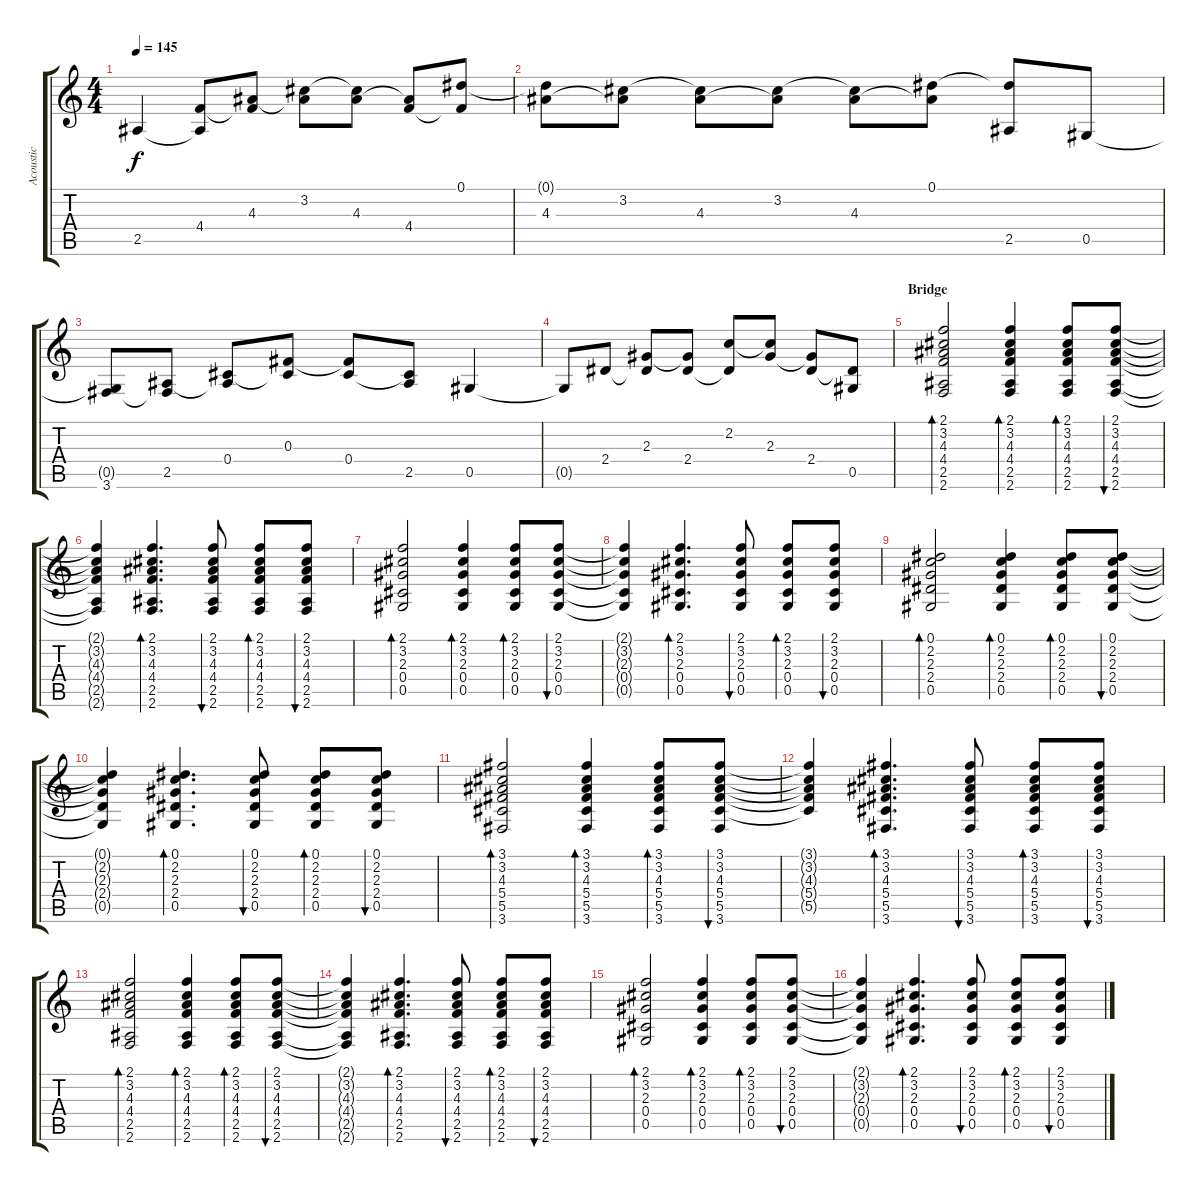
\track ("Acoustic" "Acoustic") {instrument acousticguitarsteel}
\staff {score tabs}
\tuning (Eb4 Bb3 Gb3 Db3 Ab2 Eb2) {hide}
\ts (4 4)
\tempo 145
\clef g2
\ks c
2.5.4{dy f} (4.4 2.5{t}).8 (4.3 4.4{t}).8 (3.2 4.3{t}).8 (3.2{t} 4.3).8 (4.3{t} 4.4).8 (0.1 4.4{t}).8 |
(0.1{t} 4.3).8 (3.2 4.3{t}).8 (3.2{t} 4.3).8 (3.2 4.3{t}).8 (3.2{t} 4.3).8 (0.1 4.3{t}).8 (0.1{t} 2.5).8 0.5.8 |
(0.5{t} 3.6).8 (2.5 3.6{t}).8 (0.4 2.5{t}).8 (0.3 0.4{t}).8 (0.3{t} 0.4).8 (0.4{t} 2.5).8 0.5.4 |
0.5{t}.8 2.4.8 (2.3 2.4{t}).8 (2.3{t} 2.4).8 (2.2 2.4{t}).8 (2.2{t} 2.3).8 (2.3{t} 2.4).8 (2.4{t} 0.5).8 |
\section ("" "Bridge")
(2.1 3.2 4.3 4.4 2.5 2.6).2{bd 120 volume 2} (2.1 3.2 4.3 4.4 2.5 2.6).4{bd 120} (2.1 3.2 4.3 4.4 2.5 2.6).8{bd 120} (2.1 3.2 4.3 4.4 2.5 2.6).8{bu 120} |
(2.1{t} 3.2{t} 4.3{t} 4.4{t} 2.5{t} 2.6{t}).4 (2.1 3.2 4.3 4.4 2.5 2.6).4{d bd 120} (2.1 3.2 4.3 4.4 2.5 2.6).8{bu 120} (2.1 3.2 4.3 4.4 2.5 2.6).8{bd 120} (2.1 3.2 4.3 4.4 2.5 2.6).8{bu 120} |
(2.1 3.2 2.3 0.4 0.5).2{bd 120} (2.1 3.2 2.3 0.4 0.5).4{bd 120} (2.1 3.2 2.3 0.4 0.5).8{bd 120} (2.1 3.2 2.3 0.4 0.5).8{bu 120} |
(2.1{t} 3.2{t} 2.3{t} 0.4{t} 0.5{t}).4 (2.1 3.2 2.3 0.4 0.5).4{d bd 120} (2.1 3.2 2.3 0.4 0.5).8{bu 120} (2.1 3.2 2.3 0.4 0.5).8{bd 120} (2.1 3.2 2.3 0.4 0.5).8{bu 120} |
(0.1 2.2 2.3 2.4 0.5).2{bd 120} (0.1 2.2 2.3 2.4 0.5).4{bd 120} (0.1 2.2 2.3 2.4 0.5).8{bd 120} (0.1 2.2 2.3 2.4 0.5).8{bu 120} |
(0.1{t} 2.2{t} 2.3{t} 2.4{t} 0.5{t}).4 (0.1 2.2 2.3 2.4 0.5).4{d bd 120} (0.1 2.2 2.3 2.4 0.5).8{bu 120} (0.1 2.2 2.3 2.4 0.5).8{bd 120} (0.1 2.2 2.3 2.4 0.5).8{bu 120} |
(3.1 3.2 4.3 5.4 5.5 3.6).2{bd 120} (3.1 3.2 4.3 5.4 5.5 3.6).4{bd 120} (3.1 3.2 4.3 5.4 5.5 3.6).8{bd 120} (3.1 3.2 4.3 5.4 5.5 3.6).8{bu 120} |
(3.1{t} 3.2{t} 4.3{t} 5.4{t} 5.5{t}).4 (3.1 3.2 4.3 5.4 5.5 3.6).4{d bd 120} (3.1 3.2 4.3 5.4 5.5 3.6).8{bu 120} (3.1 3.2 4.3 5.4 5.5 3.6).8{bd 120} (3.1 3.2 4.3 5.4 5.5 3.6).8{bu 120} |
(2.1 3.2 4.3 4.4 2.5 2.6).2{bd 120} (2.1 3.2 4.3 4.4 2.5 2.6).4{bd 120} (2.1 3.2 4.3 4.4 2.5 2.6).8{bd 120} (2.1 3.2 4.3 4.4 2.5 2.6).8{bu 120} |
(2.1{t} 3.2{t} 4.3{t} 4.4{t} 2.5{t} 2.6{t}).4 (2.1 3.2 4.3 4.4 2.5 2.6).4{d bd 120} (2.1 3.2 4.3 4.4 2.5 2.6).8{bu 120} (2.1 3.2 4.3 4.4 2.5 2.6).8{bd 120} (2.1 3.2 4.3 4.4 2.5 2.6).8{bu 120} |
(2.1 3.2 2.3 0.4 0.5).2{bd 120} (2.1 3.2 2.3 0.4 0.5).4{bd 120} (2.1 3.2 2.3 0.4 0.5).8{bd 120} (2.1 3.2 2.3 0.4 0.5).8{bu 120} |
(2.1{t} 3.2{t} 2.3{t} 0.4{t} 0.5{t}).4 (2.1 3.2 2.3 0.4 0.5).4{d bd 120} (2.1 3.2 2.3 0.4 0.5).8{bu 120} (2.1 3.2 2.3 0.4 0.5).8{bd 120} (2.1 3.2 2.3 0.4 0.5).8{bu 120}
